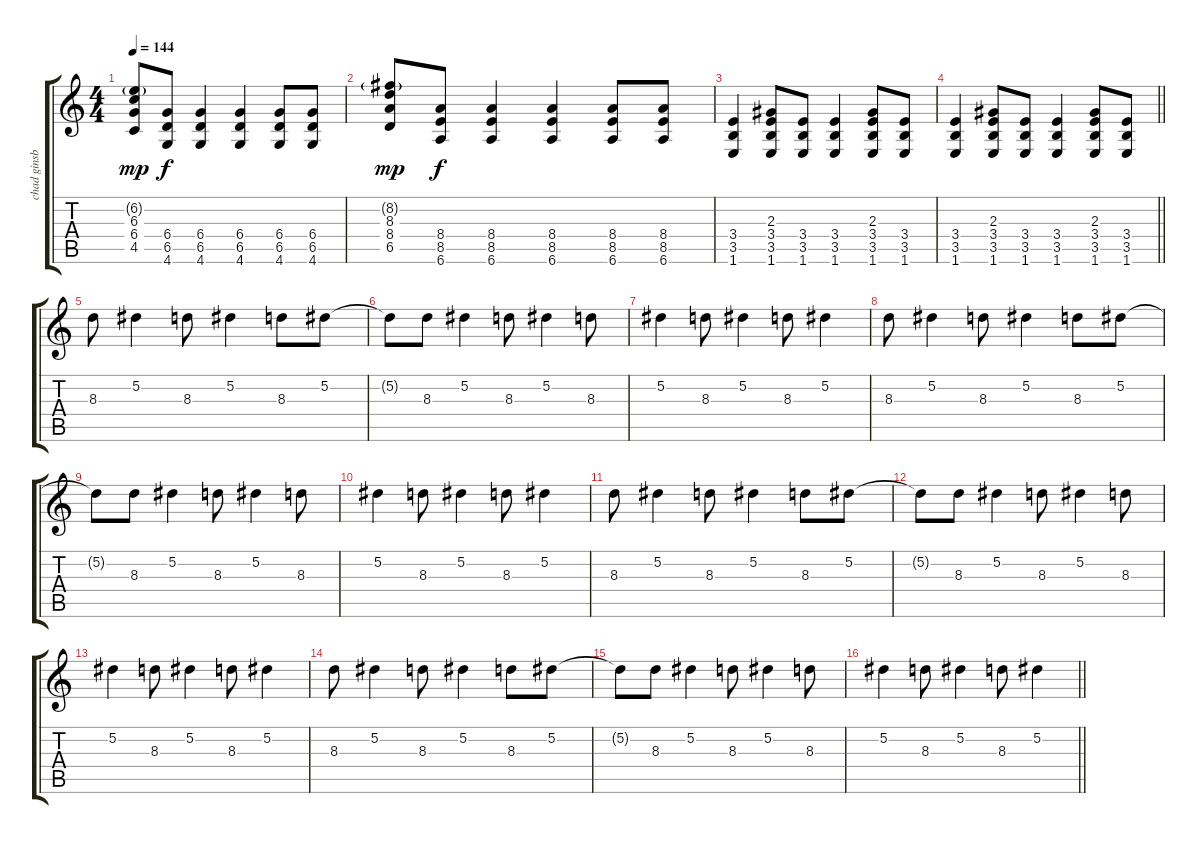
\track ("chad ginsburg" "chad ginsb") {instrument distortionguitar}
\staff {score tabs}
\tuning (Eb4 Bb3 Gb3 Db3 Ab2 Eb2) {hide}
\ts (4 4)
\tempo 144
\clef g2
\ks c
(6.2{g} 6.3 6.4 4.5).8{dy mp} (6.4 6.5 4.6).8{dy f} (6.4 6.5 4.6).4 (6.4 6.5 4.6).4 (6.4 6.5 4.6).8 (6.4 6.5 4.6).8 |
(8.2{g} 8.3 8.4 6.5).8{dy mp} (8.4 8.5 6.6).8{dy f} (8.4 8.5 6.6).4 (8.4 8.5 6.6).4 (8.4 8.5 6.6).8 (8.4 8.5 6.6).8 |
(3.4 3.5 1.6).4 (2.3 3.4 3.5 1.6).8 (3.4 3.5 1.6).8 (3.4 3.5 1.6).4 (2.3 3.4 3.5 1.6).8 (3.4 3.5 1.6).8 |
\barLineRight lightlight
(3.4 3.5 1.6).4 (2.3 3.4 3.5 1.6).8 (3.4 3.5 1.6).8 (3.4 3.5 1.6).4 (2.3 3.4 3.5 1.6).8 (3.4 3.5 1.6).8 |
\section ("" "")
8.3.8 5.2.4 8.3.8 5.2.4 8.3.8 5.2.8 |
5.2{t}.8 8.3.8 5.2.4 8.3.8 5.2.4 8.3.8 |
5.2.4 8.3.8 5.2.4 8.3.8 5.2.4 |
8.3.8 5.2.4 8.3.8 5.2.4 8.3.8 5.2.8 |
5.2{t}.8 8.3.8 5.2.4 8.3.8 5.2.4 8.3.8 |
5.2.4 8.3.8 5.2.4 8.3.8 5.2.4 |
8.3.8 5.2.4 8.3.8 5.2.4 8.3.8 5.2.8 |
5.2{t}.8 8.3.8 5.2.4 8.3.8 5.2.4 8.3.8 |
5.2.4 8.3.8 5.2.4 8.3.8 5.2.4 |
8.3.8 5.2.4 8.3.8 5.2.4 8.3.8 5.2.8 |
5.2{t}.8 8.3.8 5.2.4 8.3.8 5.2.4 8.3.8 |
\barLineRight lightlight
5.2.4 8.3.8 5.2.4 8.3.8 5.2.4
